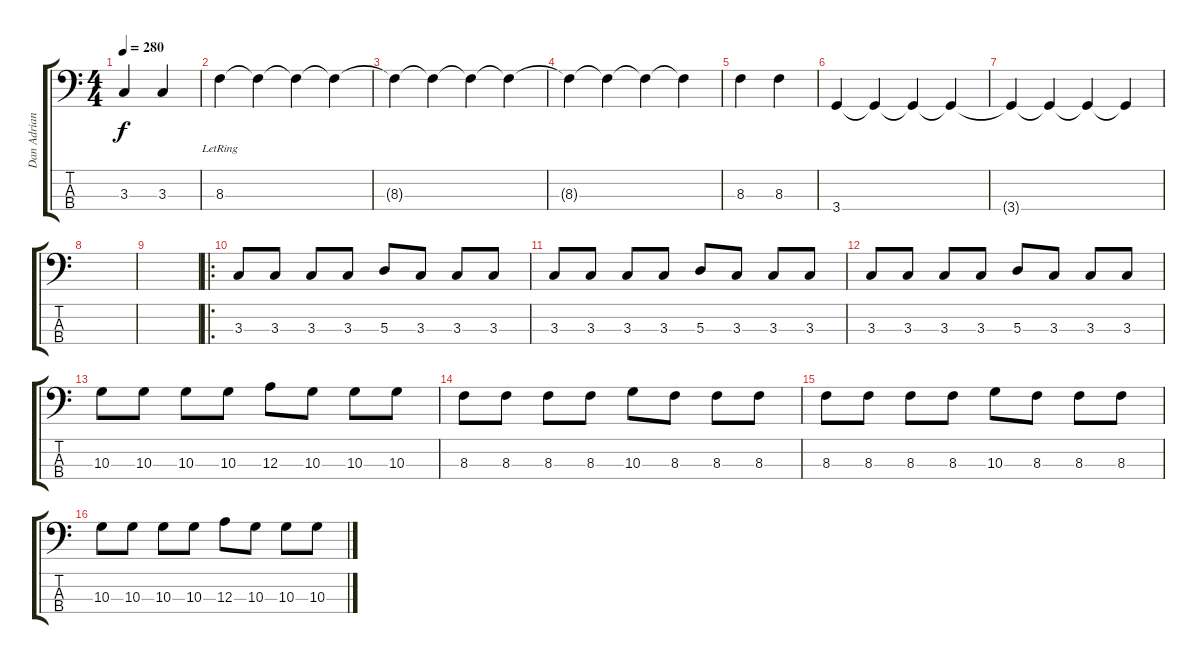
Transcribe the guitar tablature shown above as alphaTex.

\track ("Dan Adriano - Bass" "Dan Adrian") {instrument electricbasspick}
\staff {score tabs}
\tuning (G2 D2 A1 E1) {hide}
\ts (4 4)
\tempo 280
\clef f4
\ks c
3.3.4{dy f} 3.3.4 |
8.3{lr}.4 8.3{t}.4 8.3{t}.4 8.3{t}.4 |
8.3{t}.4 8.3{t}.4 8.3{t}.4 8.3{t}.4 |
8.3{t}.4 8.3{t}.4 8.3{t}.4 8.3{t}.4 |
8.3.4 8.3.4 |
3.4.4 3.4{t}.4 3.4{t}.4 3.4{t}.4 |
3.4{t}.4 3.4{t}.4 3.4{t}.4 3.4{t}.4 |
|
|
\ro
3.3.8 3.3.8 3.3.8 3.3.8 5.3.8 3.3.8 3.3.8 3.3.8 |
3.3.8 3.3.8 3.3.8 3.3.8 5.3.8 3.3.8 3.3.8 3.3.8 |
3.3.8 3.3.8 3.3.8 3.3.8 5.3.8 3.3.8 3.3.8 3.3.8 |
10.3.8 10.3.8 10.3.8 10.3.8 12.3.8 10.3.8 10.3.8 10.3.8 |
8.3.8 8.3.8 8.3.8 8.3.8 10.3.8 8.3.8 8.3.8 8.3.8 |
8.3.8 8.3.8 8.3.8 8.3.8 10.3.8 8.3.8 8.3.8 8.3.8 |
10.3.8 10.3.8 10.3.8 10.3.8 12.3.8 10.3.8 10.3.8 10.3.8
